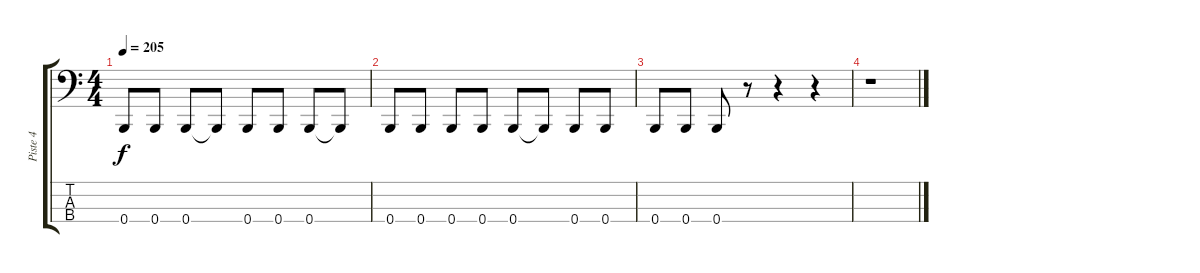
\track ("Piste 4" "Piste 4") {instrument electricbassfinger}
\staff {score tabs}
\tuning (E2 B1 Gb1 B0) {hide}
\ts (4 4)
\tempo 205
\clef f4
\ks c
0.4.8{dy f} 0.4.8 0.4.8 0.4{t}.8 0.4.8 0.4.8 0.4.8 0.4{t}.8 |
0.4.8 0.4.8 0.4.8 0.4.8 0.4.8 0.4{t}.8 0.4.8 0.4.8 |
0.4.8 0.4.8 0.4.8 r.8 r.4 r.4 |
r.1
